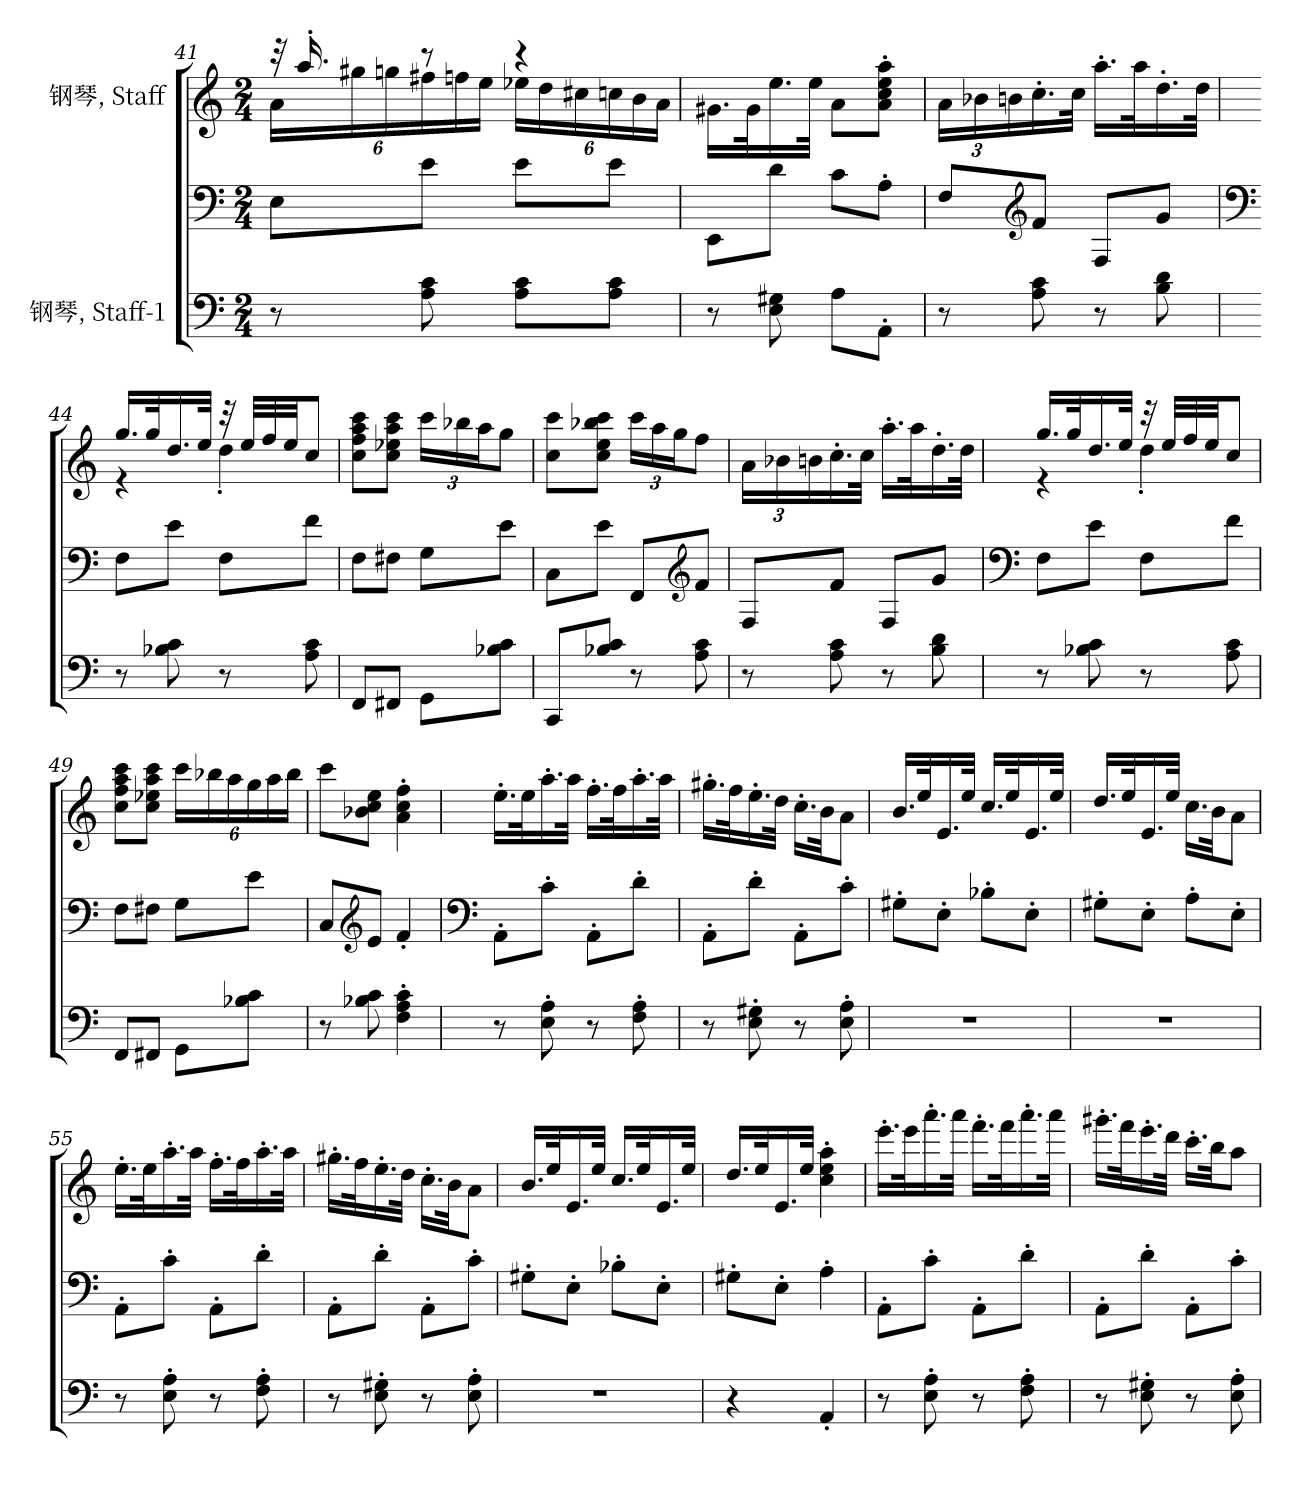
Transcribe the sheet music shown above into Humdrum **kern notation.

**kern	**kern	**kern
*part2	*part2	*part1
*staff3	*staff2	*staff1
*I"钢琴, Staff-1	*	*I"钢琴, Staff
!!LO:PB:g=z
*clefF4	*clefF4	*clefG2
*k[]	*k[]	*k[]
*M2/4	*M2/4	*M2/4
=41	=41	=41
*	*	*^
*	*	*	*Xbrackettup
8r	8E\L	32r	24a\LL
.	.	16.aa'/	.
.	.	.	24gg#X\
.	.	.	24ggn\
8A\ 8c\	8e\J	8r	24ff#X\
.	.	.	24ffn\
.	.	.	24ee\JJ
8A\ 8c\L	8e\L	4r	24ee-X\LL
.	.	.	24dd\
.	.	.	24cc#X\
8A\ 8c\J	8e\J	.	24ccn\
.	.	.	24b\
.	.	.	24a\JJ
*	*	*v	*v
=42	=42	=42
8r	8EE\L	16.g#X\LL
.	.	32g#\K
8E\ 8G#X\	8d\J	16.ee\
.	.	32ee\JJk
8A\L	8c\L	8a\L
8AA'\J	8A'\J	8a\' 8cc\' 8ee\' 8aa\'J
=43	=43	=43
8r	8F/L	24a\LL
.	.	24b-X\
.	.	24bn\
*	*clefG2	*
8A\ 8c\	8f/J	16.cc'\
.	.	32cc\JJk
8r	8F/L	16.aa'\LL
.	.	32aa\K
8B\ 8d\	8g/J	16.dd'\
.	.	32dd\JJk
!!LO:LB:g=z
=44	=44	=44
*	*clefF4	*
*	*	*^
8r	8F\L	16.gg/LL	4r
.	.	32gg/K	.
8B-X\ 8c\	8e\J	16.dd/	.
.	.	32ee/JJk	.
8r	8F\L	32r	4dd'\
.	.	32ee/LLL	.
.	.	32ff/	.
.	.	32ee/JJ	.
8A\ 8c\	8f\J	8cc/J	.
*	*	*v	*v
=45	=45	=45
8FF/L	8F\L	8cc\ 8ff\ 8aa\ 8ccc\L
8FF#X/J	8F#X\J	8cc\ 8ee-X\ 8aa\ 8ccc\J
8GG\L	8G\L	24ccc\LL
.	.	24bb-X\
.	.	24aa\J
8B-X\ 8c\J	8e\J	8gg\J
=46	=46	=46
8CC/L	8C\L	8cc\ 8ccc\L
8B-X/ 8c/J	8e\J	8cc\ 8ee\ 8bb-X\ 8ccc\J
8r	8FF/L	24ccc\LL
.	.	24aa\
.	.	24gg\J
*	*clefG2	*
8A\ 8c\	8f/J	8ff\J
=47	=47	=47
8r	8F/L	24a\LL
.	.	24b-X\
.	.	24bn\
8A\ 8c\	8f/J	16.cc'\
.	.	32cc\JJk
8r	8F/L	16.aa'\LL
.	.	32aa\K
8B\ 8d\	8g/J	16.dd'\
.	.	32dd\JJk
!!LO:LB:g=z
=48	=48	=48
*	*clefF4	*
*	*	*^
8r	8F\L	16.gg/LL	4r
.	.	32gg/K	.
8B-X\ 8c\	8e\J	16.dd/	.
.	.	32ee/JJk	.
8r	8F\L	32r	4dd'\
.	.	32ee/LLL	.
.	.	32ff/	.
.	.	32ee/JJ	.
8A\ 8c\	8f\J	8cc/J	.
*	*	*v	*v
=49	=49	=49
8FF/L	8F\L	8cc\ 8ff\ 8aa\ 8ccc\L
8FF#X/J	8F#X\J	8cc\ 8ee-X\ 8aa\ 8ccc\J
8GG\L	8G\L	24ccc\LL
.	.	24bb-X\
.	.	24aa\
8B-X\ 8c\J	8e\J	24gg\
.	.	24aa\
.	.	24bb-\JJ
=50	=50	=50
8r	8C/L	8ccc\L
*	*clefG2	*
8B-X\ 8c\	8e/J	8b-X\ 8cc\ 8ee\J
4F\' 4A\' 4c\'	4f'/	4a\' 4cc\' 4ff\'
=51	=51	=51
*	*clefF4	*
8r	8AA'\L	16.ee'\LL
.	.	32ee\K
8E\' 8A\'	8c'\J	16.aa'\
.	.	32aa\JJk
8r	8AA'\L	16.ff'\LL
.	.	32ff\K
8F\' 8A\'	8d'\J	16.aa'\
.	.	32aa\JJk
!!LO:LB:g=z
=52	=52	=52
8r	8AA'\L	16.gg#X'\LL
.	.	32ff\K
8E\' 8G#X\'	8d'\J	16.ee'\
.	.	32dd\JJk
8r	8AA'\L	16.cc'\LL
.	.	32b\JK
8E\' 8A\'	8c'\J	8a\J
=53	=53	=53
2r	8G#X'\L	16.b/LL
.	.	32ee/K
.	8E'\J	16.e/
.	.	32ee/JJk
.	8B-X'\L	16.cc/LL
.	.	32ee/K
.	8E'\J	16.e/
.	.	32ee/JJk
=54	=54	=54
2r	8G#X'\L	16.dd/LL
.	.	32ee/K
.	8E'\J	16.e/
.	.	32ee/JJk
.	8A'\L	16.cc\LL
.	.	32b\JK
.	8E'\J	8a\J
=55	=55	=55
8r	8AA'\L	16.ee'\LL
.	.	32ee\K
8E\' 8A\'	8c'\J	16.aa'\
.	.	32aa\JJk
8r	8AA'\L	16.ff'\LL
.	.	32ff\K
8F\' 8A\'	8d'\J	16.aa'\
.	.	32aa\JJk
!!LO:PB:g=z
=56	=56	=56
8r	8AA'\L	16.gg#X'\LL
.	.	32ff\K
8E\' 8G#X\'	8d'\J	16.ee'\
.	.	32dd\JJk
8r	8AA'\L	16.cc'\LL
.	.	32b\JK
8E\' 8A\'	8c'\J	8a\J
=57	=57	=57
2r	8G#X'\L	16.b/LL
.	.	32ee/K
.	8E'\J	16.e/
.	.	32ee/JJk
.	8B-X'\L	16.cc/LL
.	.	32ee/K
.	8E'\J	16.e/
.	.	32ee/JJk
=58	=58	=58
4r	8G#X'\L	16.dd/LL
.	.	32ee/K
.	8E'\J	16.e/
.	.	32ee/JJk
4AA'/	4A'\	4cc\' 4ee\' 4aa\'
=59	=59	=59
8r	8AA'\L	16.eee'\LL
.	.	32eee\K
8E\' 8A\'	8c'\J	16.aaa'\
.	.	32aaa\JJk
8r	8AA'\L	16.fff'\LL
.	.	32fff\K
8F\' 8A\'	8d'\J	16.aaa'\
.	.	32aaa\JJk
!!LO:LB:g=z
=60	=60	=60
8r	8AA'\L	16.ggg#X'\LL
.	.	32fff\K
8E\' 8G#X\'	8d'\J	16.eee'\
.	.	32ddd\JJk
8r	8AA'\L	16.ccc'\LL
.	.	32bb\JK
8E\' 8A\'	8c'\J	8aa\J
=	=	=
*-	*-	*-
